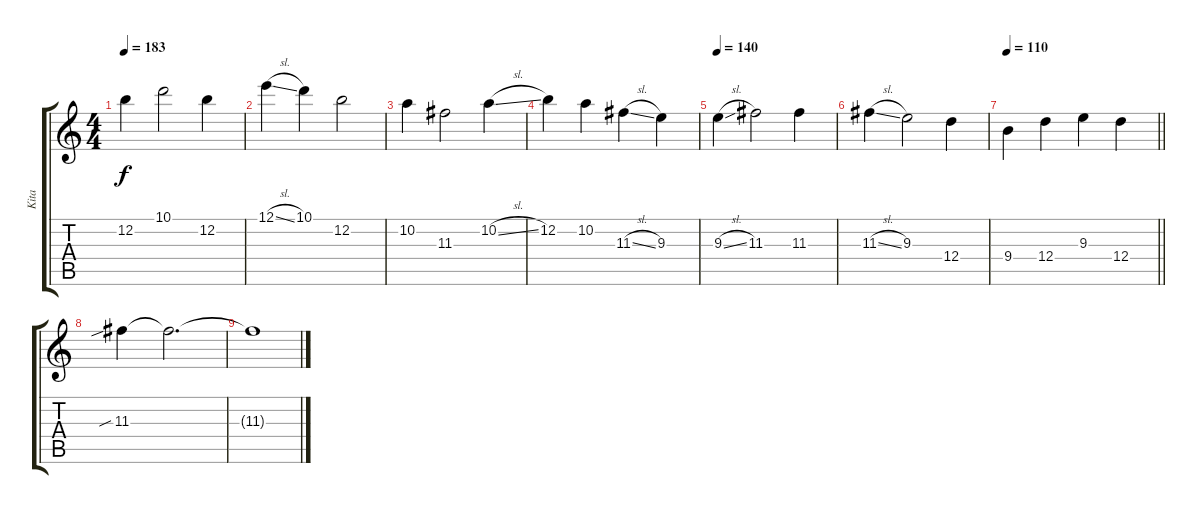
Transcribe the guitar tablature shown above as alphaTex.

\track ("Kita" "Kita") {instrument distortionguitar}
\staff {score tabs}
\tuning (E4 B3 G3 D3 A2 E2) {hide}
\ts (4 4)
\tempo 183
\clef g2
\ks c
12.2.4{dy f} 10.1.2 12.2.4 |
12.1{sl}.4 10.1.4 12.2.2 |
10.2.4 11.3.2 10.2{sl}.4 |
12.2.4 10.2.4 11.3{sl}.4 9.3.4 |
\tempo 140
9.3{sl}.4 11.3.2 11.3.4 |
11.3{sl}.4 9.3.2 12.4.4 |
\tempo 110
\barLineRight lightlight
9.4.4 12.4.4 9.3.4 12.4.4 |
11.3{sib}.4 11.3{t}.2{d} |
11.3{t}.1
